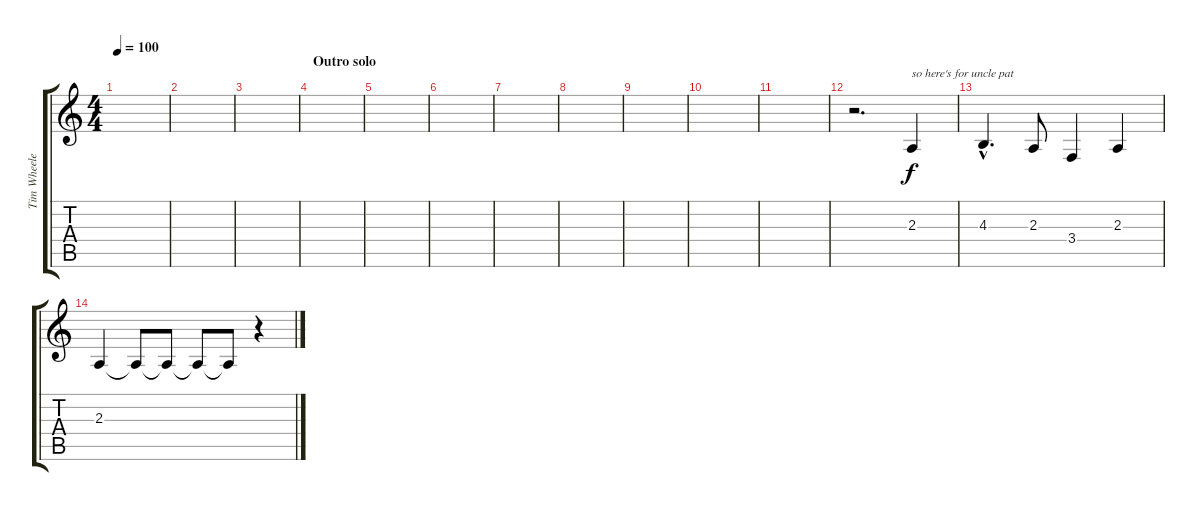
\track ("Tim Wheeler (vox)" "Tim Wheele") {instrument lead6voice}
\staff {score tabs}
\tuning (E4 B3 G3 D3 A2 E2) {hide}
\ts (4 4)
\tempo 100
\clef g2
\ks c
|
|
|
\section ("" "Outro solo")
|
|
|
|
|
|
|
|
r.2{d} 2.3.4{txt "so here's for uncle pat"} |
4.3{hac}.4{d} 2.3.8 3.4.4 2.3.4 |
2.3.4 2.3{t}.8{volume 15} 2.3{t}.8{volume 14} 2.3{t}.8{volume 13} 2.3{t}.8{volume 12} r.4
